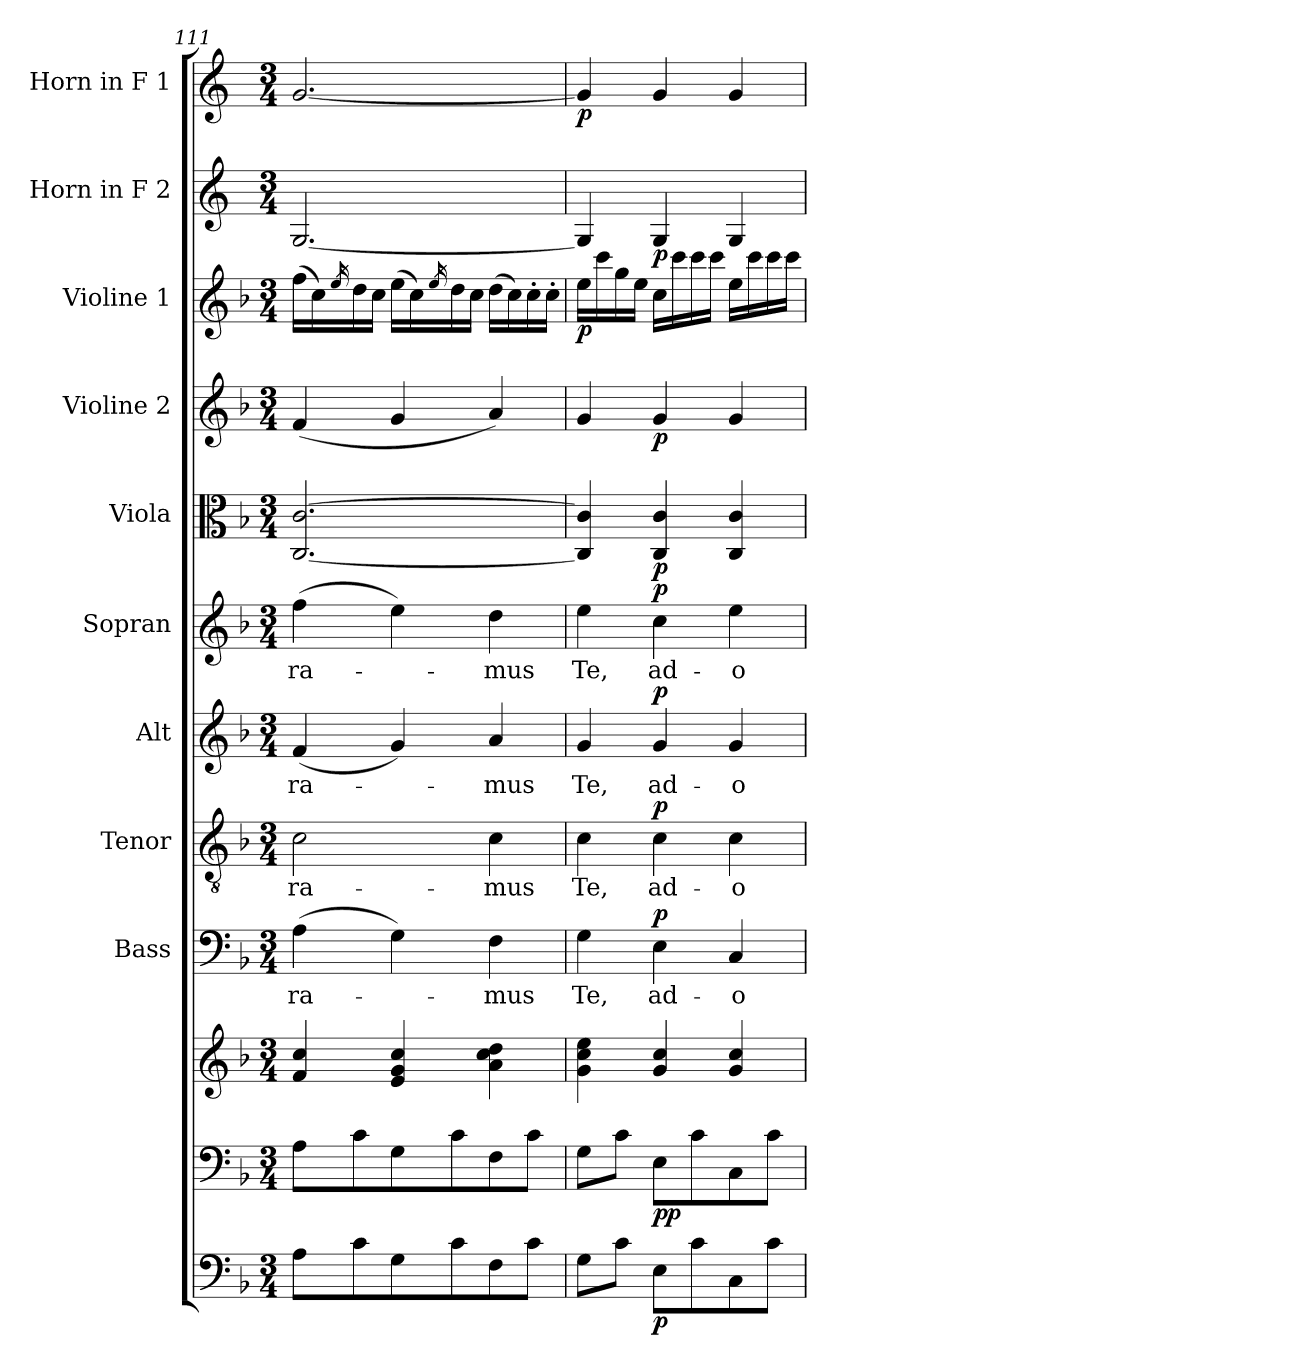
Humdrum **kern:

**kern	**dynam	**kern	**kern	**dynam	**kern	**text	**dynam	**kern	**text	**dynam	**kern	**text	**dynam	**kern	**text	**dynam	**kern	**dynam	**kern	**dynam	**kern	**dynam	**kern	**dynam	**kern	**dynam
*part11	*part11	*part10	*part10	*part10	*part9	*part9	*part9	*part8	*part8	*part8	*part7	*part7	*part7	*part6	*part6	*part6	*part5	*part5	*part4	*part4	*part3	*part3	*part2	*part2	*part1	*part1
*staff12	*staff12	*staff11	*staff10	*staff10/11	*staff9	*staff9	*staff9	*staff8	*staff8	*staff8	*staff7	*staff7	*staff7	*staff6	*staff6	*staff6	*staff5	*staff5	*staff4	*staff4	*staff3	*staff3	*staff2	*staff2	*staff1	*staff1
*	*	*	*	*	*I"Bass	*	*	*I"Tenor	*	*	*I"Alt	*	*	*I"Sopran	*	*	*I"Viola	*	*I"Violine 2	*	*I"Violine 1	*	*I"Horn in F 2	*	*I"Horn in F 1	*
*	*	*	*	*	*I'B.	*	*	*I'T.	*	*	*I'A.	*	*	*I'S.	*	*	*I'Vla.	*	*I'Vl. 2	*	*I'Vl. 1	*	*	*	*	*
*clefF4	*	*clefF4	*clefG2	*	*clefF4	*	*	*clefGv2	*	*	*clefG2	*	*	*clefG2	*	*	*clefC3	*	*clefG2	*	*clefG2	*	*clefG2	*	*clefG2	*
*ITrd7c12	*	*	*	*	*	*	*	*	*	*	*	*	*	*	*	*	*	*	*	*	*	*	*ITrd4c7	*	*ITrd4c7	*
*k[b-]	*	*k[b-]	*k[b-]	*	*k[b-]	*	*	*k[b-]	*	*	*k[b-]	*	*	*k[b-]	*	*	*k[b-]	*	*k[b-]	*	*k[b-]	*	*k[b-]	*	*k[b-]	*
*F:	*	*F:	*F:	*	*F:	*	*	*F:	*	*	*F:	*	*	*F:	*	*	*F:	*	*F:	*	*F:	*	*F:	*	*F:	*
*M3/4	*	*M3/4	*M3/4	*	*M3/4	*	*	*M3/4	*	*	*M3/4	*	*	*M3/4	*	*	*M3/4	*	*M3/4	*	*M3/4	*	*M3/4	*	*M3/4	*
=111	=111	=111	=111	=111	=111	=111	=111	=111	=111	=111	=111	=111	=111	=111	=111	=111	=111	=111	=111	=111	=111	=111	=111	=111	=111	=111
!	!	!	!	!	!	!LO:LY:b	!	!	!LO:LY:b	!	!	!LO:LY:b	!	!	!LO:LY:b	!	!	!	!	!	!	!	!	!	!	!
8AA\L	.	8A\L	4f/ 4cc/	.	(>4A\	-ra-	.	2c\	-ra-	.	(<4f/	-ra-	.	(>4ff\	-ra-	.	[2.C/ [2.c/	.	(<4f/	.	(>16ff\LL	.	[2.C/	.	[2.c/	.
.	.	.	.	.	.	.	.	.	.	.	.	.	.	.	.	.	.	.	.	.	16cc\)	.	.	.	.	.
.	.	.	.	.	.	.	.	.	.	.	.	.	.	.	.	.	.	.	.	.	16qee/	.	.	.	.	.
8C\	.	8c\	.	.	.	.	.	.	.	.	.	.	.	.	.	.	.	.	.	.	16dd\	.	.	.	.	.
.	.	.	.	.	.	.	.	.	.	.	.	.	.	.	.	.	.	.	.	.	16cc\JJ	.	.	.	.	.
8GG\	.	8G\	4e/ 4g/ 4cc/	.	4G\)	.	.	.	.	.	4g/)	.	.	4ee\)	.	.	.	.	4g/	.	(>16ee\LL	.	.	.	.	.
.	.	.	.	.	.	.	.	.	.	.	.	.	.	.	.	.	.	.	.	.	16cc\)	.	.	.	.	.
.	.	.	.	.	.	.	.	.	.	.	.	.	.	.	.	.	.	.	.	.	16qee/	.	.	.	.	.
8C\	.	8c\	.	.	.	.	.	.	.	.	.	.	.	.	.	.	.	.	.	.	16dd\	.	.	.	.	.
.	.	.	.	.	.	.	.	.	.	.	.	.	.	.	.	.	.	.	.	.	16cc\JJ	.	.	.	.	.
!	!	!	!	!	!	!LO:LY:b	!	!	!LO:LY:b	!	!	!LO:LY:b	!	!	!LO:LY:b	!	!	!	!	!	!	!	!	!	!	!
8FF\	.	8F\	4a\ 4cc\ 4dd\	.	4F\	-mus	.	4c\	-mus	.	4a/	-mus	.	4dd\	-mus	.	.	.	4a/)	.	(>16dd\LL	.	.	.	.	.
.	.	.	.	.	.	.	.	.	.	.	.	.	.	.	.	.	.	.	.	.	16cc\)	.	.	.	.	.
8C\J	.	8c\J	.	.	.	.	.	.	.	.	.	.	.	.	.	.	.	.	.	.	16cc'>\	.	.	.	.	.
.	.	.	.	.	.	.	.	.	.	.	.	.	.	.	.	.	.	.	.	.	16cc'>\JJ	.	.	.	.	.
=112	=112	=112	=112	=112	=112	=112	=112	=112	=112	=112	=112	=112	=112	=112	=112	=112	=112	=112	=112	=112	=112	=112	=112	=112	=112	=112
!	!	!	!	!	!	!LO:LY:b	!	!	!LO:LY:b	!	!	!LO:LY:b	!	!	!LO:LY:b	!	!	!	!	!	!	!LO:DY:b	!	!	!	!LO:DY:b
8GG\L	.	8G\L	4g\ 4cc\ 4ee\	.	4G\	Te,	.	4c\	Te,	.	4g/	Te,	.	4ee\	Te,	.	4C/] 4c/]	.	4g/	.	16ee\LL	p	4C/]	.	4c/]	p
.	.	.	.	.	.	.	.	.	.	.	.	.	.	.	.	.	.	.	.	.	16ccc\	.	.	.	.	.
8C\J	.	8c\J	.	.	.	.	.	.	.	.	.	.	.	.	.	.	.	.	.	.	16gg\	.	.	.	.	.
.	.	.	.	.	.	.	.	.	.	.	.	.	.	.	.	.	.	.	.	.	16ee\JJ	.	.	.	.	.
!	!LO:DY:b	!	!	!LO:DY:b=2	!	!LO:LY:b	!	!	!LO:LY:b	!	!	!LO:LY:b	!	!	!LO:LY:b	!	!	!	!	!	!	!	!	!	!	!
!	!	!	!	!LO:DY:n=1:b	!	!	!LO:DY:a	!	!	!LO:DY:a	!	!	!LO:DY:a	!	!	!LO:DY:a	!	!LO:DY:b	!	!LO:DY:b	!	!	!	!LO:DY:b	!	!
8EE\L	p	8E\L	4g/ 4cc/	p p	4E\	ad-	p	4c\	ad-	p	4g/	ad-	p	4cc\	ad-	p	4C/ 4c/	p	4g/	p	16cc\LL	.	4C/	p	4c/	.
.	.	.	.	.	.	.	.	.	.	.	.	.	.	.	.	.	.	.	.	.	16ccc\	.	.	.	.	.
8C\	.	8c\	.	.	.	.	.	.	.	.	.	.	.	.	.	.	.	.	.	.	16ccc\	.	.	.	.	.
.	.	.	.	.	.	.	.	.	.	.	.	.	.	.	.	.	.	.	.	.	16ccc\JJ	.	.	.	.	.
!	!	!	!	!	!	!LO:LY:b	!	!	!LO:LY:b	!	!	!LO:LY:b	!	!	!LO:LY:b	!	!	!	!	!	!	!	!	!	!	!
8CC\	.	8C\	4g/ 4cc/	.	4C/	-o-	.	4c\	-o-	.	4g/	-o-	.	4ee\	-o-	.	4C/ 4c/	.	4g/	.	16ee\LL	.	4C/	.	4c/	.
.	.	.	.	.	.	.	.	.	.	.	.	.	.	.	.	.	.	.	.	.	16ccc\	.	.	.	.	.
8C\J	.	8c\J	.	.	.	.	.	.	.	.	.	.	.	.	.	.	.	.	.	.	16ccc\	.	.	.	.	.
.	.	.	.	.	.	.	.	.	.	.	.	.	.	.	.	.	.	.	.	.	16ccc\JJ	.	.	.	.	.
=	=	=	=	=	=	=	=	=	=	=	=	=	=	=	=	=	=	=	=	=	=	=	=	=	=	=
*-	*-	*-	*-	*-	*-	*-	*-	*-	*-	*-	*-	*-	*-	*-	*-	*-	*-	*-	*-	*-	*-	*-	*-	*-	*-	*-
